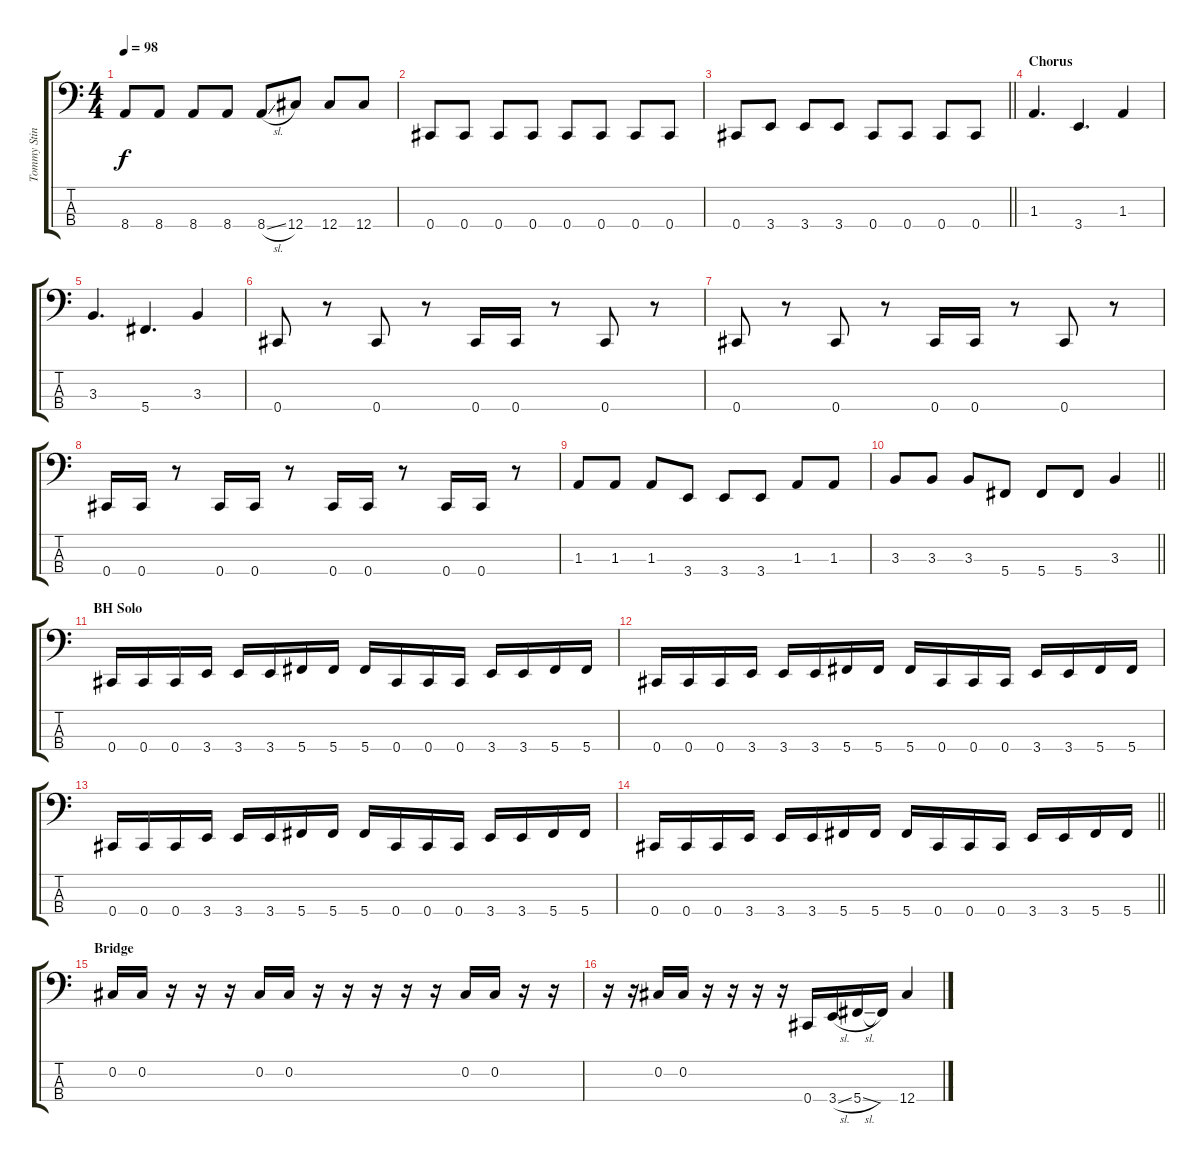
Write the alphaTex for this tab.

\track ("Tommy Stinson" "Tommy Stin") {instrument electricbassfinger}
\staff {score tabs}
\tuning (Gb2 Db2 Ab1 Db1) {hide}
\ts (4 4)
\tempo 98
\clef f4
\ks c
8.4.8{dy f} 8.4.8 8.4.8 8.4.8 8.4{sl}.8 12.4.8 12.4.8 12.4.8 |
0.4.8 0.4.8 0.4.8 0.4.8 0.4.8 0.4.8 0.4.8 0.4.8 |
\barLineRight lightlight
0.4.8 3.4.8 3.4.8 3.4.8 0.4.8 0.4.8 0.4.8 0.4.8 |
\section ("" "Chorus")
1.3.4{d} 3.4.4{d} 1.3.4 |
3.3.4{d} 5.4.4{d} 3.3.4 |
0.4.8 r.8 0.4.8 r.8 0.4.16 0.4.16 r.8 0.4.8 r.8 |
0.4.8 r.8 0.4.8 r.8 0.4.16 0.4.16 r.8 0.4.8 r.8 |
0.4.16 0.4.16 r.8 0.4.16 0.4.16 r.8 0.4.16 0.4.16 r.8 0.4.16 0.4.16 r.8 |
1.3.8 1.3.8 1.3.8 3.4.8 3.4.8 3.4.8 1.3.8 1.3.8 |
\barLineRight lightlight
3.3.8 3.3.8 3.3.8 5.4.8 5.4.8 5.4.8 3.3.4 |
\section ("" "BH Solo")
0.4.16 0.4.16 0.4.16 3.4.16 3.4.16 3.4.16 5.4.16 5.4.16 5.4.16 0.4.16 0.4.16 0.4.16 3.4.16 3.4.16 5.4.16 5.4.16 |
0.4.16 0.4.16 0.4.16 3.4.16 3.4.16 3.4.16 5.4.16 5.4.16 5.4.16 0.4.16 0.4.16 0.4.16 3.4.16 3.4.16 5.4.16 5.4.16 |
0.4.16 0.4.16 0.4.16 3.4.16 3.4.16 3.4.16 5.4.16 5.4.16 5.4.16 0.4.16 0.4.16 0.4.16 3.4.16 3.4.16 5.4.16 5.4.16 |
\barLineRight lightlight
0.4.16 0.4.16 0.4.16 3.4.16 3.4.16 3.4.16 5.4.16 5.4.16 5.4.16 0.4.16 0.4.16 0.4.16 3.4.16 3.4.16 5.4.16 5.4.16 |
\section ("" "Bridge")
0.2.16 0.2.16 r.16 r.16 r.16 0.2.16 0.2.16 r.16 r.16 r.16 r.16 r.16 0.2.16 0.2.16 r.16 r.16 |
r.16 r.16 0.2.16 0.2.16 r.16 r.16 r.16 r.16 0.4.16 3.4{sl}.16 5.4{sl}.16 5.4{t}.16 12.4.4
